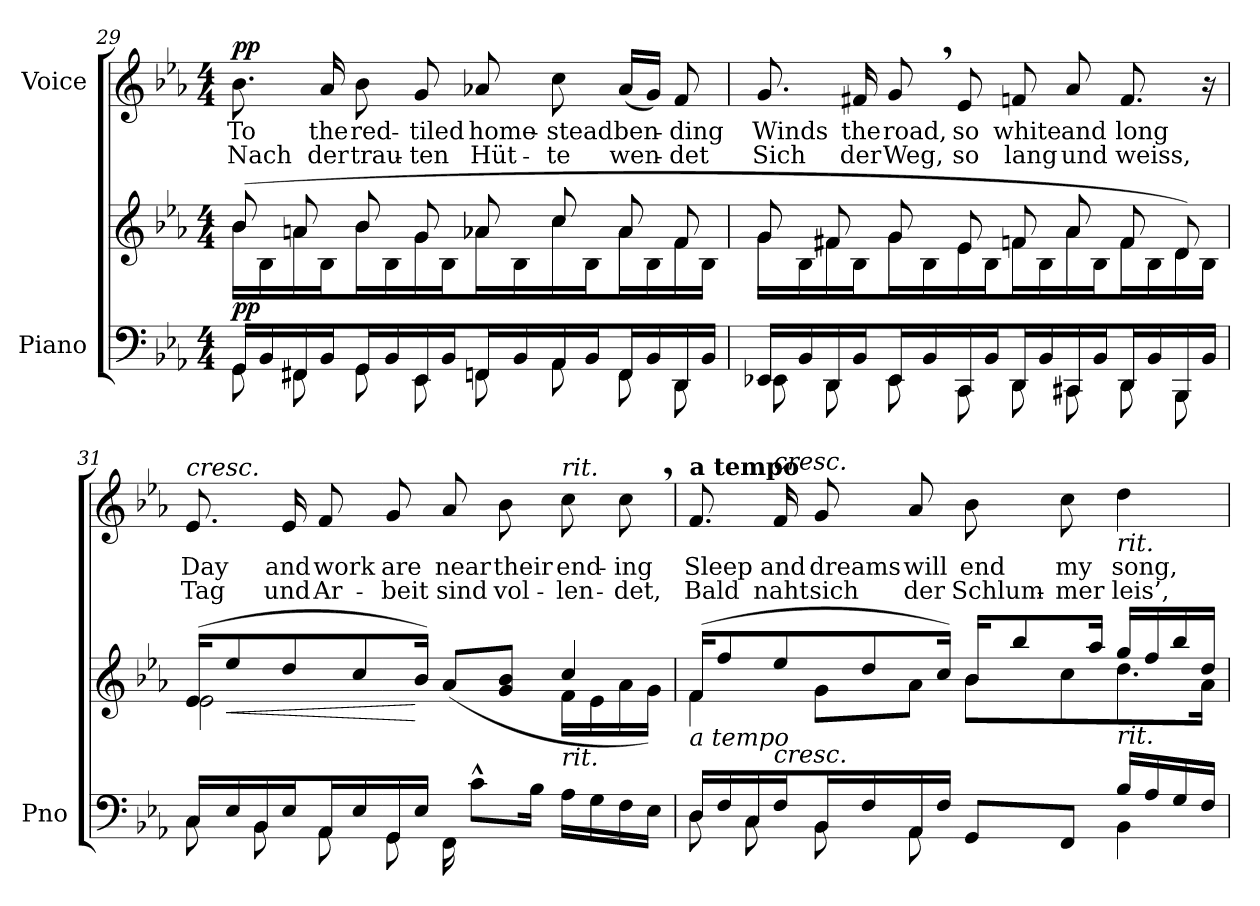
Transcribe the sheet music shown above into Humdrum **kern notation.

**kern	**kern	**dynam	**kern	**text	**text	**dynam
*part2	*part2	*part2	*part1	*part1	*part1	*part1
*staff3	*staff2	*staff2/3	*staff1	*staff1	*staff1	*staff1
*I"Piano	*	*	*I"Voice	*	*	*
*I'Pno	*	*	*	*	*	*
!!LO:LB:g=z
*clefF4	*clefG2	*	*clefG2	*	*	*
*k[b-e-a-]	*k[b-e-a-]	*	*k[b-e-a-]	*	*	*
*M4/4	*M4/4	*	*M4/4	*	*	*
=29	=29	=29	=29	=29	=29	=29
*^	*^	*	*	*	*	*
!	!	!	!	!LO:DY:a=2	!	!LO:LY:b	!LO:LY:b	!LO:DY:a
16GG/LL	8GG\	(8b-/	16b-\LL	pp	8.b-\	To	Nach	pp
16BB-/	.	.	16B-\	.	.	.	.	.
!	!LO:N:head=solid	!	!	!	!	!	!	!
16FF#X/	8FF#\	8an/	16a\	.	.	.	.	.
!	!	!	!	!	!	!LO:LY:b	!LO:LY:b	!
16BB-/J	.	.	16B-\J	.	16a-/	the	der	.
!	!	!	!	!	!	!LO:LY:b	!LO:LY:b	!
16GG/L	8GG\	8b-/	16b-\L	.	8b-\	red-	trau-	.
16BB-/	.	.	16B-\	.	.	.	.	.
!	!	!	!	!	!	!LO:LY:b	!LO:LY:b	!
16EE-/	8EE-\	8g/	16g\	.	8g/	-tiled	-ten	.
16BB-/J	.	.	16B-\J	.	.	.	.	.
!	!	!	!	!	!	!LO:LY:b	!LO:LY:b	!
16FFn/L	8FF\	8a-X/	16a-\L	.	8a-X/	home-	Hüt-	.
16BB-/	.	.	16B-\	.	.	.	.	.
!	!	!	!	!	!	!LO:LY:b	!LO:LY:b	!
16AA-/	8AA-\	8cc/	16cc\	.	8cc\	-stead	-te	.
16BB-/J	.	.	16B-\J	.	.	.	.	.
!	!	!	!	!	!	!LO:LY:b	!LO:LY:b	!
16FF/L	8FF\	8a-/	16a-\L	.	(16a-/LL	ben-	wen-	.
16BB-/	.	.	16B-\	.	16g/JJ)	.	.	.
!	!	!	!	!	!	!LO:LY:b	!LO:LY:b	!
16DD/	8DD\	8f/	16f\	.	8f/	-ding	-det	.
16BB-/JJ	.	.	16B-\JJ	.	.	.	.	.
=30	=30	=30	=30	=30	=30	=30	=30	=30
!	!	!	!	!	!	!LO:LY:b	!LO:LY:b	!
16EE-X/LL	8EE-\	8g/	16g\LL	.	8.g/	Winds	Sich	.
16BB-/	.	.	16B-\	.	.	.	.	.
!	!LO:N:head=solid	!	!	!	!	!	!	!
16DD/	8DD\	8f#X/	16f#\	.	.	.	.	.
!	!	!	!	!	!	!LO:LY:b	!LO:LY:b	!
16BB-/J	.	.	16B-\J	.	16f#X/	the	der	.
!	!	!	!	!	!	!LO:LY:b	!LO:LY:b	!
16EE-/L	8EE-\	8g/	16g\L	.	8g,/	road,	Weg,	.
16BB-/	.	.	16B-\	.	.	.	.	.
!	!	!	!	!	!	!LO:LY:b	!LO:LY:b	!
16CC/	8CC\	8e-/	16e-\	.	8e-/	so	so	.
16BB-/J	.	.	16B-\J	.	.	.	.	.
!	!	!	!	!	!	!LO:LY:b	!LO:LY:b	!
16DD/L	8DD\	8fn/	16f\L	.	8fn/	white	lang	.
16BB-/	.	.	16B-\	.	.	.	.	.
!	!	!	!	!	!	!LO:LY:b	!LO:LY:b	!
16CC#X/	8CC#\	8a-/	16a-\	.	8a-/	and	und	.
16BB-/J	.	.	16B-\J	.	.	.	.	.
!	!	!	!	!	!	!LO:LY:b	!LO:LY:b	!
16DD/L	8DD\	8f/	16f\L	.	8.f/	long	weiss,	.
16BB-/	.	.	16B-\	.	.	.	.	.
16BBB-/	8BBB-\	8d/)	16d\	.	.	.	.	.
16BB-/JJ	.	.	16B-\JJ	.	16r	.	.	.
!!LO:PB:g=z
=31	=31	=31	=31	=31	=31	=31	=31	=31
!	!	!	!	!	!LO:TX:a:i:t=cresc.	!	!	!
!	!	!	!	!	!	!LO:LY:b	!LO:LY:b	!
16C/LL	8C\	(16e-/KL	2e-\	.	8.e-/	Day	Tag	.
!	!	!	!	!LO:HP:b	!	!	!	!
16E-/	.	8ee-/	.	<	.	.	.	.
!	!LO:N:head=solid	!	!	!	!	!	!	!
16BB-/	8BB-\	.	.	.	.	.	.	.
!	!	!	!	!	!	!LO:LY:b	!LO:LY:b	!
16E-/J	.	8dd/	.	.	16e-/	and	und	.
!	!	!	!	!	!	!LO:LY:b	!LO:LY:b	!
16AA-/L	8AA-\	.	.	.	8f/	work	Ar-	.
16E-/	.	8cc/	.	.	.	.	.	.
!	!	!	!	!	!	!LO:LY:b	!LO:LY:b	!
16GG/	8GG\	.	.	.	8g/	are	-beit	.
16E-/JJ	.	16b-/Jk)	.	[	.	.	.	.
!	!	!	!	!	!	!LO:LY:b	!LO:LY:b	!
16FF\	2ryy	(8a-/L	4ryy	.	8a-/	near	sind	.
8c^^\L	.	.	.	.	.	.	.	.
!	!	!	!	!	!	!LO:LY:b	!LO:LY:b	!
.	.	8g/ 8b-/J	.	.	8b-\	their	vol-	.
16B-\Jk	.	.	.	.	.	.	.	.
!	!	!	!	!	!LO:TX:a:i:t=rit.	!	!	!
!	!	!LO:TX:b:i:t=rit.	!	!	!	!	!	!
!	!	!	!	!	!	!LO:LY:b	!LO:LY:b	!
16A-\LL	.	4cc/	16f\LL	.	8cc\	end-	-len-	.
16G\	.	.	16e-\	.	.	.	.	.
!	!	!	!	!	!	!LO:LY:b	!LO:LY:b	!
16F\	.	.	16a-\	.	8cc,\	-ing	-det,	.
16E-\JJ	.	.	16g\JJ)	.	.	.	.	.
=32	=32	=32	=32	=32	=32	=32	=32	=32
!	!	!	!	!	!LO:TX:a:B:t=a tempo	!	!	!
!	!	!LO:TX:b:i:t=a tempo	!	!	!	!	!	!
!	!	!	!	!	!	!LO:LY:b	!LO:LY:b	!
16D/LL	8D\	(16f/KL	4f\	.	8.f/	Sleep	Bald	.
16F/	.	8ff/	.	.	.	.	.	.
!	!LO:N:head=solid	!	!	!	!	!	!	!
16C/	8C\	.	.	.	.	.	.	.
!	!	!	!	!	!LO:TX:a:i:t=cresc.	!	!	!
!LO:TX:a:i:t=cresc.	!	!	!	!	!	!	!	!
!	!	!	!	!	!	!LO:LY:b	!LO:LY:b	!
16F/J	.	8ee-/	.	.	16f/	and	naht	.
!	!	!	!	!	!	!LO:LY:b	!LO:LY:b	!
16BB-/L	8BB-\	.	8g\L	.	8g/	dreams	sich	.
16F/	.	8dd/	.	.	.	.	.	.
!	!	!	!	!	!	!LO:LY:b	!LO:LY:b	!
16AA-/	8AA-\	.	8a-\J	.	8a-/	will	der	.
16F/JJ	.	16cc/Jk)	.	.	.	.	.	.
!	!	!	!	!	!	!LO:LY:b	!LO:LY:b	!
8GG/L	4ryy	16b-/KL	8b-\L	.	8b-\	end	Schlum-	.
.	.	8bb-/	.	.	.	.	.	.
!	!	!	!	!	!	!LO:LY:b	!LO:LY:b	!
8FF/J	.	.	8cc\	.	8cc\	my	-mer	.
.	.	16aa-/Jk	.	.	.	.	.	.
!	!	!	!	!	!LO:TX:b:i:t=rit.	!	!	!
!	!	!LO:TX:b:i:t=rit.	!	!	!	!	!	!
!	!	!	!	!	!	!LO:LY:b	!LO:LY:b	!
16B-/LL	4BB-\	16gg/LL	8.dd\	.	4dd\	song,	leis’,	.
16A-/	.	16ff/	.	.	.	.	.	.
16G/	.	16bb-/	.	.	.	.	.	.
16F/JJ	.	16dd/JJ	16a-\Jk	.	.	.	.	.
*v	*v	*	*	*	*	*	*	*
*	*v	*v	*	*	*	*	*
=	=	=	=	=	=	=
*-	*-	*-	*-	*-	*-	*-
